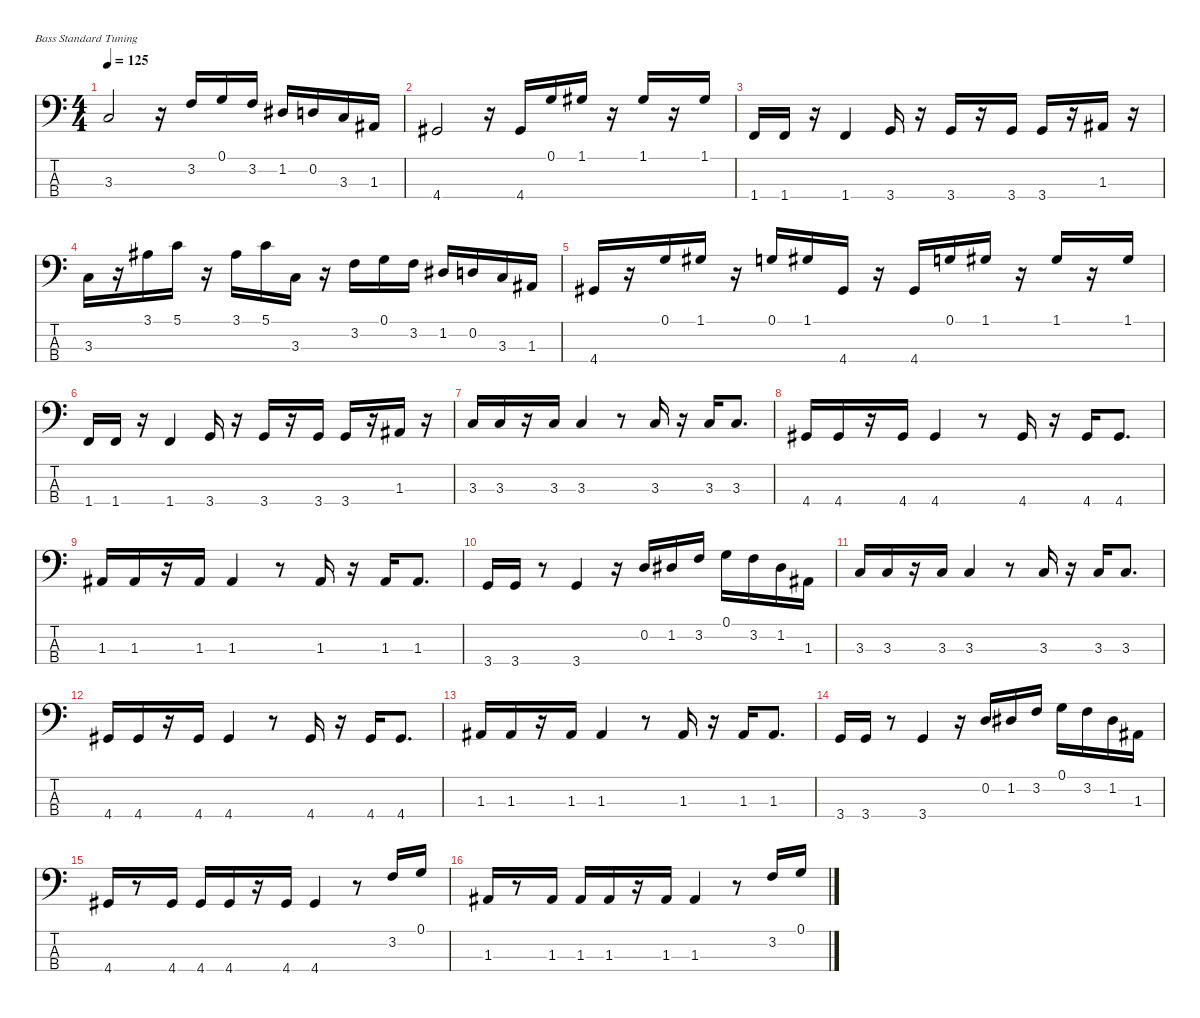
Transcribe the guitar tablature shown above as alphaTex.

\defaultSystemsLayout 4
\hideDynamics
\bracketExtendMode nobrackets
\singleTrackTrackNamePolicy hidden
\multiTrackTrackNamePolicy hidden
\firstSystemTrackNameMode fullname
\firstSystemTrackNameOrientation horizontal
\otherSystemsTrackNameOrientation horizontal
\track ("Baixo" "el.bs.") {instrument electricbasspick}
\staff {score tabs}
\tuning (G2 D2 A1 E1)
\ts (4 4)
\tempo 125
\clef f4
\ks c
3.3.2{dy f instrument electricbasspick beam Up} r.16{beam Up} 3.2.16{beam Down} 0.1.16{beam Down} 3.2.16{beam Down} 1.2{acc #}.16{beam Up} 0.2.16{beam Up} 3.3.16{beam Up} 1.3{acc #}.16{beam Up} |
4.4{acc #}.2{beam Up} r.16{beam Up} 4.4{acc #}.16{beam Up} 0.1.16{beam Up} 1.1{acc #}.16{beam Up} r.16{beam Up} 1.1{acc #}.16{beam Down} r.16{beam Down} 1.1{acc #}.16{beam Down} |
1.4.16{beam Up} 1.4.16{beam Up} r.16{beam Up} 1.4.4{beam Up} 3.4.16{beam Up} r.16{beam Up} 3.4.16{beam Up} r.16{beam Up} 3.4.16{beam Up} 3.4.16{beam Up} r.16{beam Up} 1.3{acc #}.16{beam Up} r.16{beam Up} |
3.3.16{beam Down} r.16{beam Down} 3.1{acc #}.16{beam Down} 5.1.16{beam Down} r.16{beam Down} 3.1{acc #}.16{beam Down} 5.1.16{beam Down} 3.3.16{beam Down} r.16{beam Down} 3.2.16{beam Down} 0.1.16{beam Down} 3.2.16{beam Down} 1.2{acc #}.16{beam Up} 0.2.16{beam Up} 3.3.16{beam Up} 1.3{acc #}.16{beam Up} |
4.4{acc #}.16{beam Up} r.16{beam Up} 0.1.16{beam Up} 1.1{acc #}.16{beam Up} r.16{beam Up} 0.1.16{beam Up} 1.1{acc #}.16{beam Up} 4.4{acc #}.16{beam Up} r.16{beam Up} 4.4{acc #}.16{beam Up} 0.1.16{beam Up} 1.1{acc #}.16{beam Up} r.16{beam Up} 1.1{acc #}.16{beam Down} r.16{beam Down} 1.1{acc #}.16{beam Down} |
1.4.16{beam Up} 1.4.16{beam Up} r.16{beam Up} 1.4.4{beam Up} 3.4.16{beam Up} r.16{beam Up} 3.4.16{beam Up} r.16{beam Up} 3.4.16{beam Up} 3.4.16{beam Up} r.16{beam Up} 1.3{acc #}.16{beam Up} r.16{beam Up} |
3.3.16{beam Up} 3.3.16{beam Up} r.16{beam Up} 3.3.16{beam Up} 3.3.4{beam Up} r.8{beam Up} 3.3.16{beam Up} r.16{beam Up} 3.3.16{beam Up} 3.3.8{d beam Up} |
4.4{acc #}.16{beam Up} 4.4{acc #}.16{beam Up} r.16{beam Up} 4.4{acc #}.16{beam Up} 4.4{acc #}.4{beam Up} r.8{beam Up} 4.4{acc #}.16{beam Up} r.16{beam Up} 4.4{acc #}.16{beam Up} 4.4{acc #}.8{d beam Up} |
1.3{acc #}.16{beam Up} 1.3{acc #}.16{beam Up} r.16{beam Up} 1.3{acc #}.16{beam Up} 1.3{acc #}.4{beam Up} r.8{beam Up} 1.3{acc #}.16{beam Up} r.16{beam Up} 1.3{acc #}.16{beam Up} 1.3{acc #}.8{d beam Up} |
3.4.16{beam Up} 3.4.16{beam Up} r.8{beam Up} 3.4.4{beam Up} r.16{beam Up} 0.2.16{beam Down} 1.2{acc #}.16{beam Down} 3.2.16{beam Down} 0.1.16{beam Down} 3.2.16{beam Down} 1.2{acc #}.16{beam Down} 1.3{acc #}.16{beam Down} |
3.3.16{beam Up} 3.3.16{beam Up} r.16{beam Up} 3.3.16{beam Up} 3.3.4{beam Up} r.8{beam Up} 3.3.16{beam Up} r.16{beam Up} 3.3.16{beam Up} 3.3.8{d beam Up} |
4.4{acc #}.16{beam Up} 4.4{acc #}.16{beam Up} r.16{beam Up} 4.4{acc #}.16{beam Up} 4.4{acc #}.4{beam Up} r.8{beam Up} 4.4{acc #}.16{beam Up} r.16{beam Up} 4.4{acc #}.16{beam Up} 4.4{acc #}.8{d beam Up} |
1.3{acc #}.16{beam Up} 1.3{acc #}.16{beam Up} r.16{beam Up} 1.3{acc #}.16{beam Up} 1.3{acc #}.4{beam Up} r.8{beam Up} 1.3{acc #}.16{beam Up} r.16{beam Up} 1.3{acc #}.16{beam Up} 1.3{acc #}.8{d beam Up} |
3.4.16{beam Up} 3.4.16{beam Up} r.8{beam Up} 3.4.4{beam Up} r.16{beam Up} 0.2.16{beam Down} 1.2{acc #}.16{beam Down} 3.2.16{beam Down} 0.1.16{beam Down} 3.2.16{beam Down} 1.2{acc #}.16{beam Down} 1.3{acc #}.16{beam Down} |
4.4{acc #}.16{beam Up} r.8{beam Up} 4.4{acc #}.16{beam Up} 4.4{acc #}.16{beam Up} 4.4{acc #}.16{beam Up} r.16{beam Up} 4.4{acc #}.16{beam Up} 4.4{acc #}.4{beam Up} r.8{beam Up} 3.2.16{beam Down} 0.1.16{beam Down} |
1.3{acc #}.16{beam Up} r.8{beam Up} 1.3{acc #}.16{beam Up} 1.3{acc #}.16{beam Up} 1.3{acc #}.16{beam Up} r.16{beam Up} 1.3{acc #}.16{beam Up} 1.3{acc #}.4{beam Up} r.8{beam Up} 3.2.16{beam Down} 0.1.16{beam Down}
